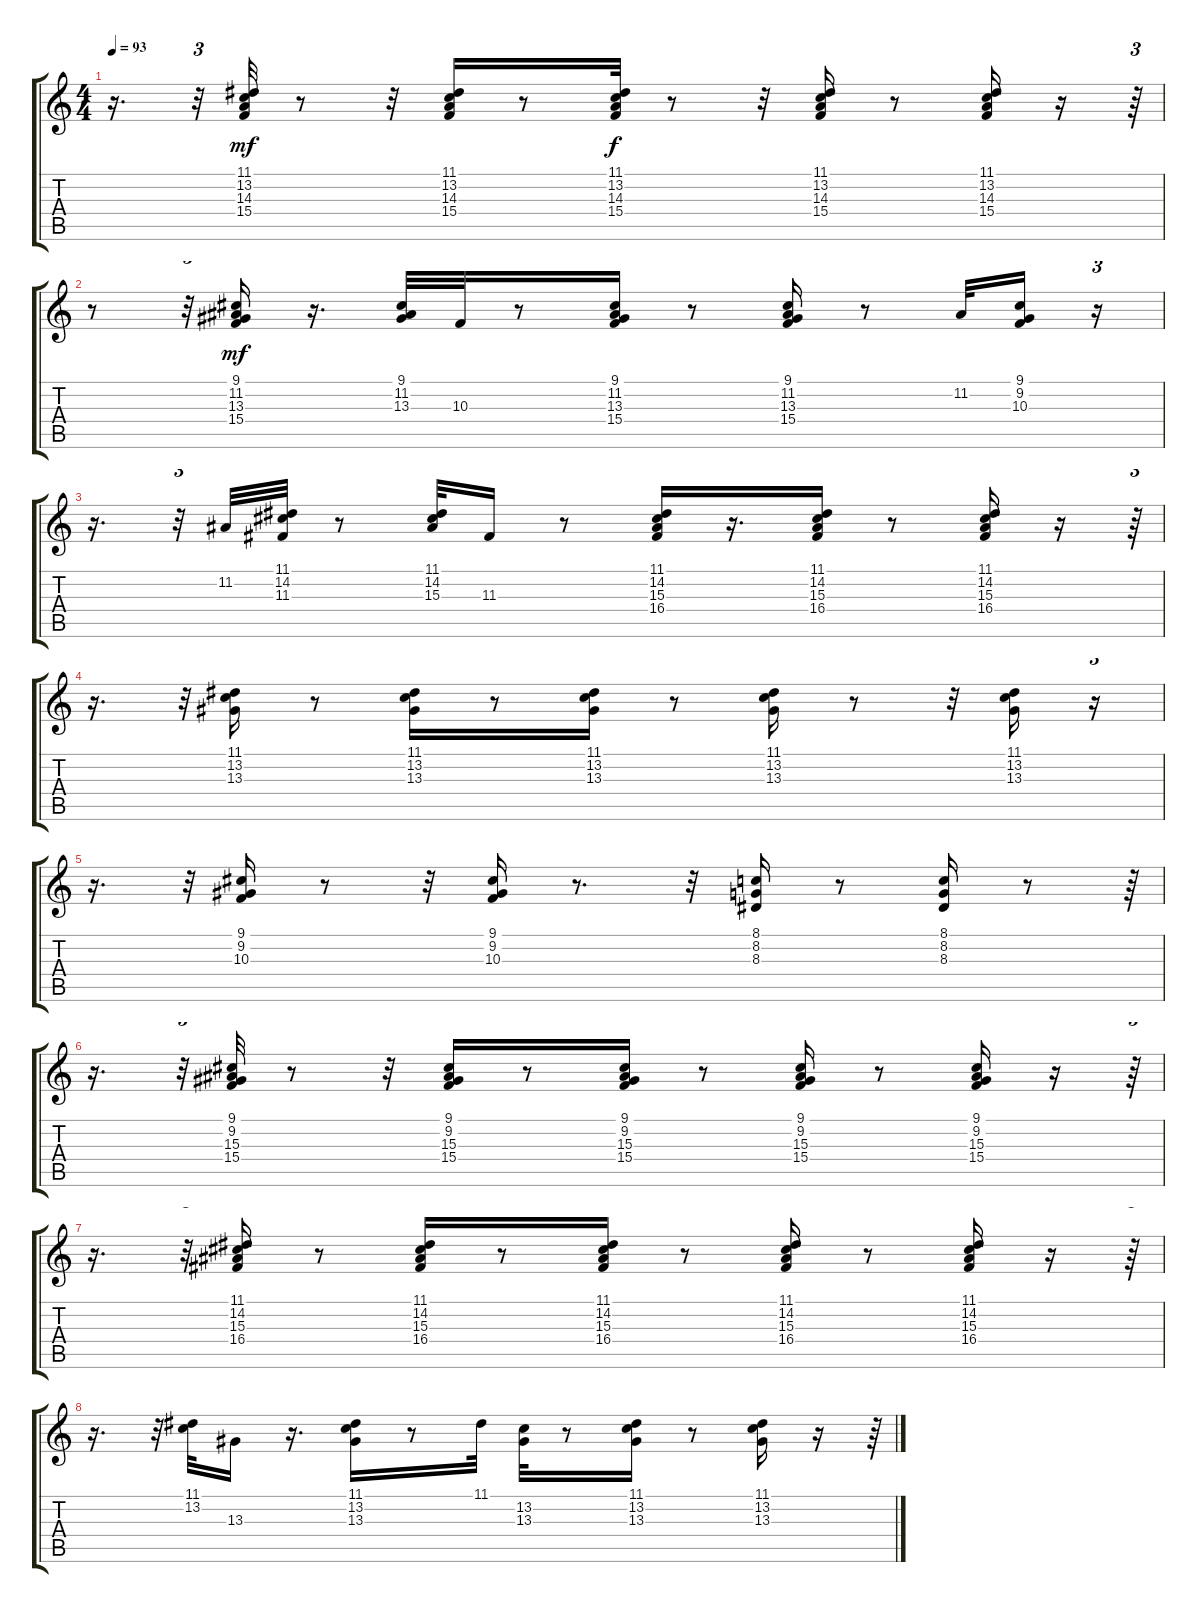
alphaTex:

\track "" {instrument lead2sawtooth}
\staff {score tabs}
\tuning (E4 B3 G3 D3 A2 E2) {hide}
\ts (4 4)
\tempo 93
\clef g2
\ks c
r.16{d dy mf} r.32{tu (3 2)} (11.1 13.2 14.3 15.4).32 r.8 r.32 (11.1 13.2 14.3 15.4).16 r.8 (11.1 13.2 14.3 15.4).32{dy f} r.8 r.32 (11.1 13.2 14.3 15.4).16 r.8 (11.1 13.2 14.3 15.4).16 r.16 r.64{tu (3 2)} |
r.8 r.32{tu (3 2)} (9.1 11.2 13.3 15.4).16{dy mf} r.16{d} (9.1 11.2 13.3).32 10.3.32 r.8 (9.1 11.2 13.3 15.4).16 r.8 (9.1 11.2 13.3 15.4).16 r.8 11.2.32 (9.1 9.2 10.3).16 r.16{tu (3 2)} |
r.16{d} r.32{tu (3 2)} 11.2.32 (11.1 14.2 11.3).32 r.8 (11.1 14.2 15.3).32 11.3.16 r.8 (11.1 14.2 15.3 16.4).16 r.16{d} (11.1 14.2 15.3 16.4).16 r.8 (11.1 14.2 15.3 16.4).16 r.16 r.64{tu (3 2)} |
r.16{d} r.32{tu (3 2)} (11.1 13.2 13.3).16 r.8 (11.1 13.2 13.3).16 r.8 (11.1 13.2 13.3).16 r.8 (11.1 13.2 13.3).16 r.8 r.32 (11.1 13.2 13.3).16 r.16{tu (3 2)} |
r.16{d} r.32{tu (3 2)} (9.1 9.2 10.3).16 r.8 r.32 (9.1 9.2 10.3).16 r.8{d} r.32 (8.1 8.2 8.3).16 r.8 (8.1 8.2 8.3).16 r.8 r.64{tu (3 2)} |
r.16{d} r.32{tu (3 2)} (9.1 9.2 15.3 15.4).32 r.8 r.32 (9.1 9.2 15.3 15.4).16 r.8 (9.1 9.2 15.3 15.4).16 r.8 (9.1 9.2 15.3 15.4).16 r.8 (9.1 9.2 15.3 15.4).16 r.16 r.64{tu (3 2)} |
r.16{d} r.32{tu (3 2)} (11.1 14.2 15.3 16.4).16 r.8 (11.1 14.2 15.3 16.4).16 r.8 (11.1 14.2 15.3 16.4).16 r.8 (11.1 14.2 15.3 16.4).16 r.8 (11.1 14.2 15.3 16.4).16 r.16 r.64{tu (3 2)} |
r.16{d} r.32{tu (3 2)} (11.1 13.2).32 13.3.16 r.16{d} (11.1 13.2 13.3).16 r.8 11.1.32 (13.2 13.3).32 r.8 (11.1 13.2 13.3).16 r.8 (11.1 13.2 13.3).16 r.16 r.64{tu (3 2)}
